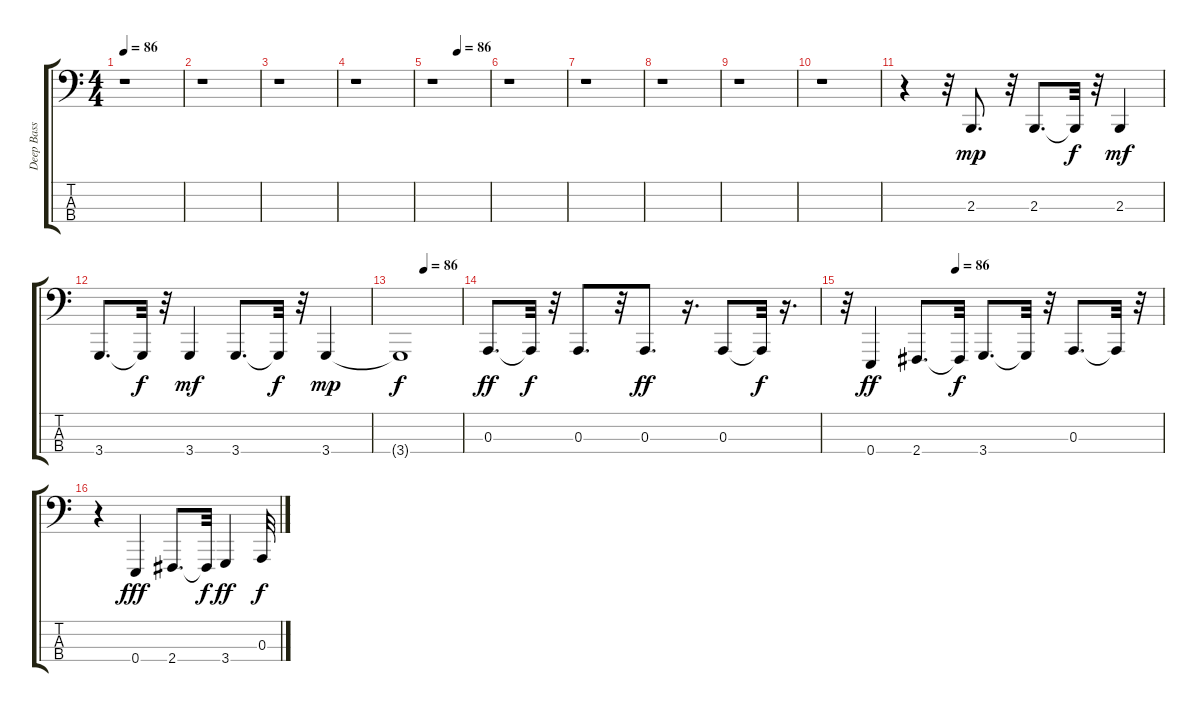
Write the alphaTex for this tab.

\track ("Deep Bass" "Deep Bass") {instrument lead8bassandlead}
\staff {score tabs}
\tuning (G2 D2 A1 E1) {hide}
\ts (4 4)
\tempo 86
\clef f4
\ks c
r.1{dy mp} |
r.1 |
r.1 |
r.1 |
\tempo (86 0.446875)
r.1 |
r.1 |
r.1 |
r.1 |
r.1 |
r.1 |
r.4 r.32 2.3.8{d} r.32 2.3.8{d} 2.3{t}.32{dy f} r.32 2.3.4{dy mf} |
3.4.8{d} 3.4{t}.32{dy f} r.32 3.4.4{dy mf} 3.4.8{d} 3.4{t}.32{dy f} r.32 3.4.4{dy mp} |
\tempo (86 0.396875)
3.4{t}.1{dy f} |
0.3.8{d dy ff} 0.3{t}.32{dy f} r.32 0.3.8{d} r.32 0.3.8{d dy ff} r.16{d} 0.3.8 0.3{t}.32{dy f} r.16{d} |
\tempo (86 0.346875)
r.32 0.4.4{dy ff} 2.4.8{d} 2.4{t}.32{dy f} 3.4.8{d} 3.4{t}.32 r.32 0.3.8{d} 0.3{t}.32 r.32 |
r.4 0.4.4{dy fff volume 11} 2.4.8{d} 2.4{t}.32{dy f} 3.4.4{dy ff} 0.3.32{dy f}
